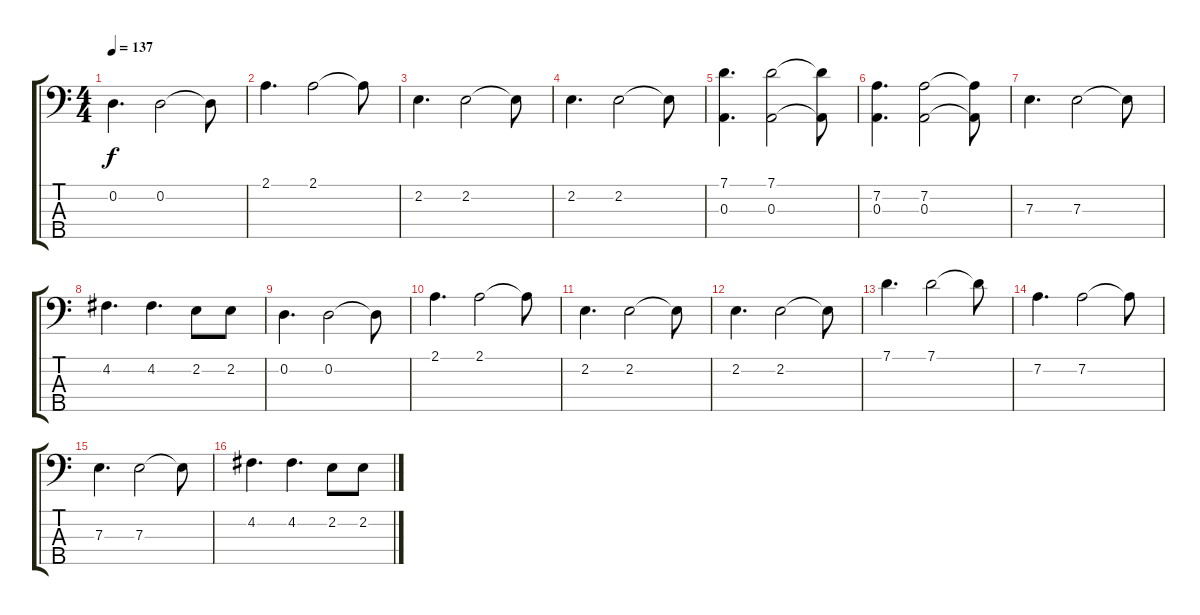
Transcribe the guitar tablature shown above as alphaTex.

\track "" {instrument electricbassfinger}
\staff {score tabs}
\tuning (G2 D2 A1 E1 B0) {hide}
\ts (4 4)
\tempo 137
\clef f4
\ks c
0.2.4{d dy f} 0.2.2 0.2{t}.8 |
2.1.4{d} 2.1.2 2.1{t}.8 |
2.2.4{d} 2.2.2 2.2{t}.8 |
2.2.4{d} 2.2.2 2.2{t}.8 |
(7.1 0.3).4{d} (7.1 0.3).2 (7.1{t} 0.3{t}).8 |
(7.2 0.3).4{d} (7.2 0.3).2 (7.2{t} 0.3{t}).8 |
7.3.4{d} 7.3.2 7.3{t}.8 |
4.2.4{d} 4.2.4{d} 2.2.8 2.2.8 |
0.2.4{d} 0.2.2 0.2{t}.8 |
2.1.4{d} 2.1.2 2.1{t}.8 |
2.2.4{d} 2.2.2 2.2{t}.8 |
2.2.4{d} 2.2.2 2.2{t}.8 |
7.1.4{d} 7.1.2 7.1{t}.8 |
7.2.4{d} 7.2.2 7.2{t}.8 |
7.3.4{d} 7.3.2 7.3{t}.8 |
4.2.4{d} 4.2.4{d} 2.2.8 2.2.8
